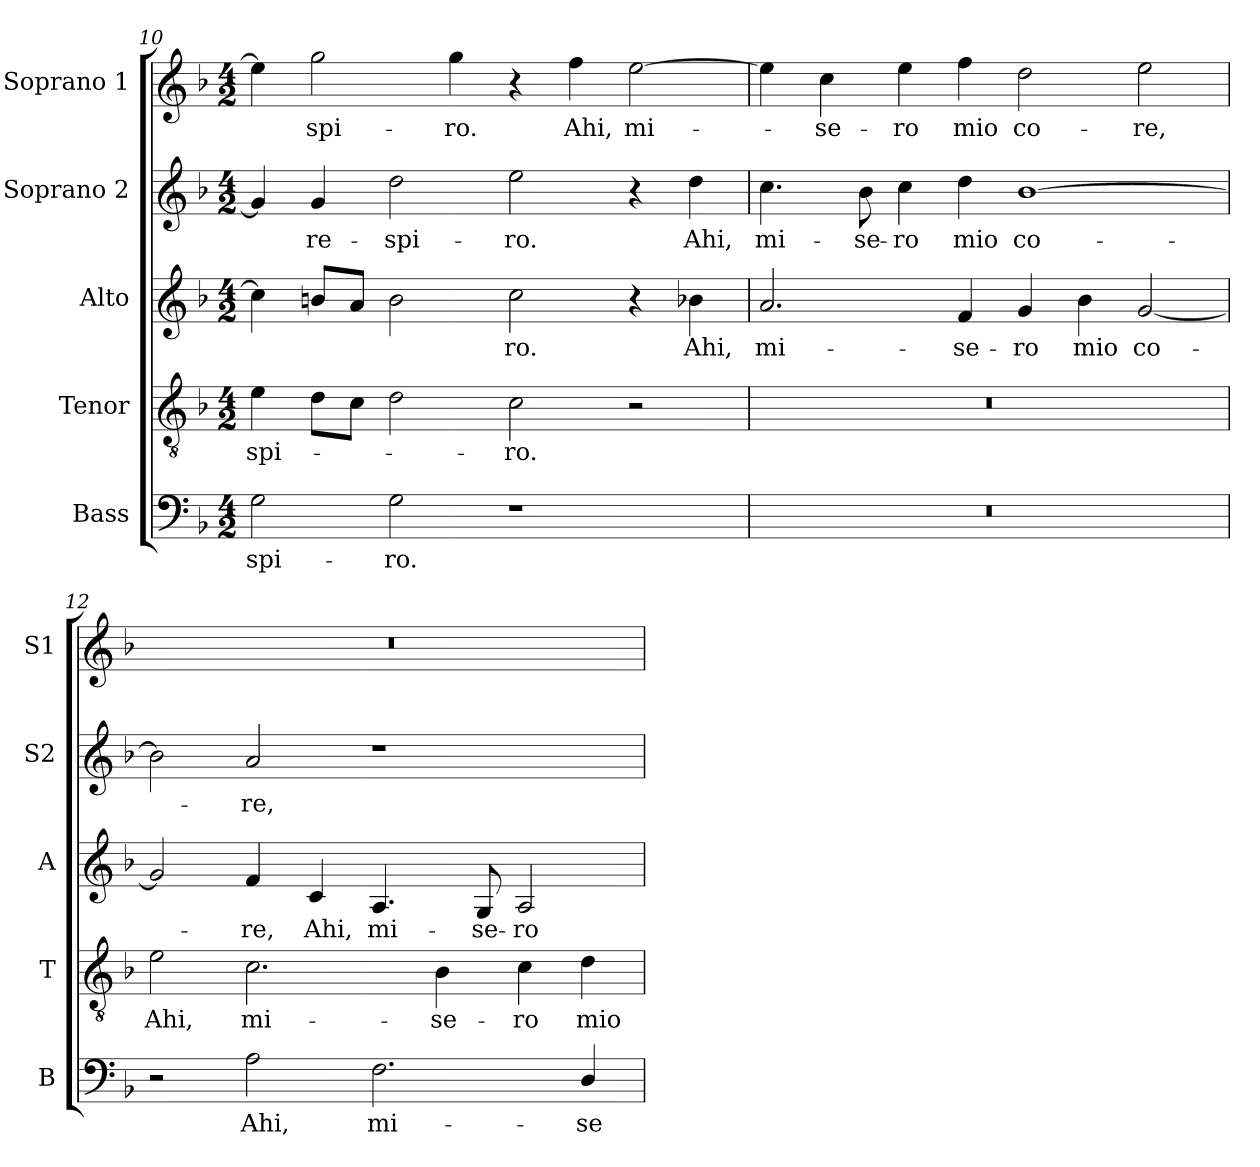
**kern	**text	**kern	**text	**kern	**text	**kern	**text	**kern	**text
*part5	*part5	*part4	*part4	*part3	*part3	*part2	*part2	*part1	*part1
*staff5	*staff5	*staff4	*staff4	*staff3	*staff3	*staff2	*staff2	*staff1	*staff1
*I"Bass	*	*I"Tenor	*	*I"Alto	*	*I"Soprano 2	*	*I"Soprano 1	*
*I'B	*	*I'T	*	*I'A	*	*I'S2	*	*I'S1	*
!!LO:PB:g=z
*clefF4	*	*clefGv2	*	*clefG2	*	*clefG2	*	*clefG2	*
*	*	*ITrd7c12	*	*	*	*	*	*	*
*k[b-]	*	*k[b-]	*	*k[b-]	*	*k[b-]	*	*k[b-]	*
*F:	*	*F:	*	*F:	*	*F:	*	*F:	*
*M4/2	*	*M4/2	*	*M4/2	*	*M4/2	*	*M4/2	*
=10	=10	=10	=10	=10	=10	=10	=10	=10	=10
!	!LO:LY:b:color=#000000	!	!	!	!	!	!	!	!
!	!	!	!LO:LY:b:color=#000000	!	!	!	!	!	!
2Gi\	-spi-	4Ei\	-spi-	4cci\]	.	4gi/]	.	4eei\]	.
!	!	!	!	!	!	!	!LO:LY:b:color=#000000	!	!
!	!	!	!	!	!	!	!	!	!LO:LY:b:color=#000000
.	.	8Di\L	.	8bni/L	.	4gi/	re-	2ggi\	-spi-
.	.	8Ci\J	.	8ai/J	.	.	.	.	.
!	!LO:LY:b:color=#000000	!	!	!	!	!	!	!	!
!	!	!	!	!	!	!	!LO:LY:b:color=#000000	!	!
2Gi\	-ro.	2Di\	.	2bi\	.	2ddi\	-spi-	.	.
!	!	!	!	!	!	!	!	!	!LO:LY:b:color=#000000
.	.	.	.	.	.	.	.	4ggi\	-ro.
!	!	!	!LO:LY:b:color=#000000	!	!	!	!	!	!
!	!	!	!	!	!LO:LY:b:color=#000000	!	!	!	!
!	!	!	!	!	!	!	!LO:LY:b:color=#000000	!	!
1r	.	2Ci\	-ro.	2cci\	-ro.	2eei\	-ro.	4r	.
!	!	!	!	!	!	!	!	!	!LO:LY:b:color=#000000
.	.	.	.	.	.	.	.	4ffi\	Ahi,
!	!	!	!	!	!	!	!	!	!LO:LY:b:color=#000000
.	.	2r	.	4r	.	4r	.	[2eei\	mi-
!	!	!	!	!	!LO:LY:b:color=#000000	!	!	!	!
!	!	!	!	!	!	!	!LO:LY:b:color=#000000	!	!
.	.	.	.	4b-Xi\	Ahi,	4ddi\	Ahi,	.	.
=11	=11	=11	=11	=11	=11	=11	=11	=11	=11
!LO:N:vis=1	!	!LO:N:vis=1	!	!	!	!	!	!	!
!	!	!	!	!	!LO:LY:b:color=#000000	!	!	!	!
!	!	!	!	!	!	!	!LO:LY:b:color=#000000	!	!
0r	.	0r	.	2.ai/	mi-	4.cci\	mi-	4eei\]	.
!	!	!	!	!	!	!	!	!	!LO:LY:b:color=#000000
.	.	.	.	.	.	.	.	4cci\	-se-
!	!	!	!	!	!	!	!LO:LY:b:color=#000000	!	!
.	.	.	.	.	.	8b-i\	-se-	.	.
!	!	!	!	!	!	!	!LO:LY:b:color=#000000	!	!
!	!	!	!	!	!	!	!	!	!LO:LY:b:color=#000000
.	.	.	.	.	.	4cci\	-ro	4eei\	-ro
!	!	!	!	!	!LO:LY:b:color=#000000	!	!	!	!
!	!	!	!	!	!	!	!LO:LY:b:color=#000000	!	!
!	!	!	!	!	!	!	!	!	!LO:LY:b:color=#000000
.	.	.	.	4fi/	-se-	4ddi\	mio	4ffi\	mio
!	!	!	!	!	!LO:LY:b:color=#000000	!	!	!	!
!	!	!	!	!	!	!	!LO:LY:b:color=#000000	!	!
!	!	!	!	!	!	!	!	!	!LO:LY:b:color=#000000
.	.	.	.	4gi/	-ro	[1b-i	co-	2ddi\	co-
!	!	!	!	!	!LO:LY:b:color=#000000	!	!	!	!
.	.	.	.	4b-i\	mio	.	.	.	.
!	!	!	!	!	!LO:LY:b:color=#000000	!	!	!	!
!	!	!	!	!	!	!	!	!	!LO:LY:b:color=#000000
.	.	.	.	[2gi/	co-	.	.	2eei\	-re,
=12	=12	=12	=12	=12	=12	=12	=12	=12	=12
!	!	!	!LO:LY:b:color=#000000	!	!	!	!	!LO:N:vis=1	!
2r	.	2Ei\	Ahi,	2gi/]	.	2b-i\]	.	0r	.
!	!LO:LY:b:color=#000000	!	!	!	!	!	!	!	!
!	!	!	!LO:LY:b:color=#000000	!	!	!	!	!	!
!	!	!	!	!	!LO:LY:b:color=#000000	!	!	!	!
!	!	!	!	!	!	!	!LO:LY:b:color=#000000	!	!
2Ai\	Ahi,	2.Ci\	mi-	4fi/	-re,	2ai/	-re,	.	.
!	!	!	!	!	!LO:LY:b:color=#000000	!	!	!	!
.	.	.	.	4ci/	Ahi,	.	.	.	.
!	!LO:LY:b:color=#000000	!	!	!	!	!	!	!	!
!	!	!	!	!	!LO:LY:b:color=#000000	!	!	!	!
2.Fi\	mi-	.	.	4.Ai/	mi-	1r	.	.	.
!	!	!	!LO:LY:b:color=#000000	!	!	!	!	!	!
.	.	4BB-i\	-se-	.	.	.	.	.	.
!	!	!	!	!	!LO:LY:b:color=#000000	!	!	!	!
.	.	.	.	8Gi/	-se-	.	.	.	.
!	!	!	!LO:LY:b:color=#000000	!	!	!	!	!	!
!	!	!	!	!	!LO:LY:b:color=#000000	!	!	!	!
.	.	4Ci\	-ro	2Ai/	-ro	.	.	.	.
!	!LO:LY:b:color=#000000	!	!	!	!	!	!	!	!
!	!	!	!LO:LY:b:color=#000000	!	!	!	!	!	!
4Di/	-se-	4Di\	mio	.	.	.	.	.	.
=	=	=	=	=	=	=	=	=	=
*-	*-	*-	*-	*-	*-	*-	*-	*-	*-
